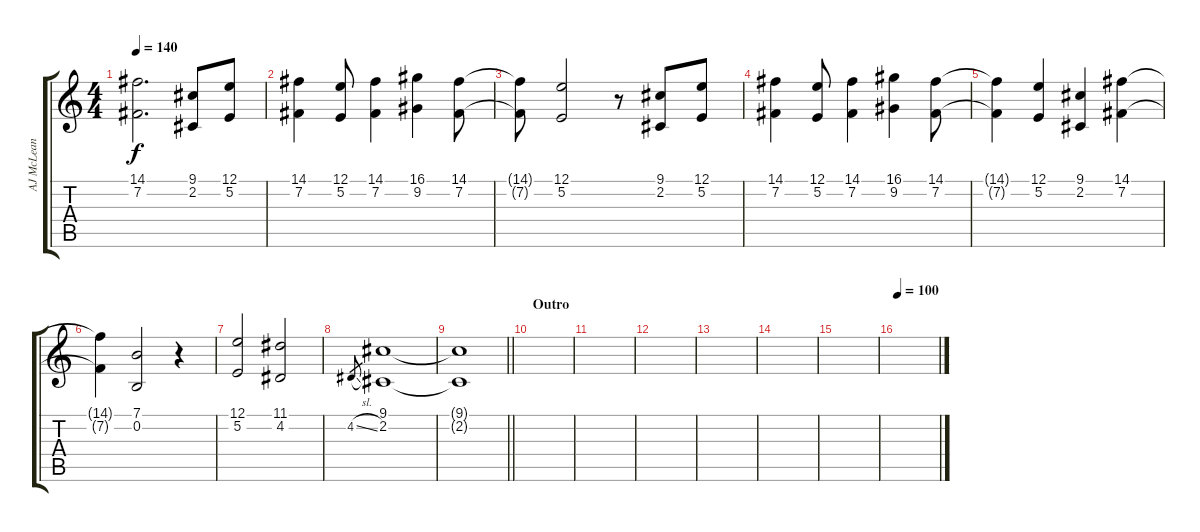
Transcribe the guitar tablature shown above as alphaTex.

\track ("AJ McLean - Vocals" "AJ McLean ") {instrument baritonesax}
\staff {score tabs}
\tuning (E4 B3 G3 D3 A2 E2) {hide}
\ts (4 4)
\tempo 140
\clef g2
\ks c
(14.1{t} 7.2{t}).2{d dy f} (9.1 2.2).8 (12.1 5.2).8 |
(14.1 7.2).4 (12.1 5.2).8 (14.1 7.2).4 (16.1 9.2).4 (14.1 7.2).8 |
(14.1{t} 7.2{t}).8 (12.1 5.2).2 r.8 (9.1 2.2).8 (12.1 5.2).8 |
(14.1 7.2).4 (12.1 5.2).8 (14.1 7.2).4 (16.1 9.2).4 (14.1 7.2).8 |
(14.1{t} 7.2{t}).4 (12.1 5.2).4 (9.1 2.2).4 (14.1 7.2).4 |
(14.1{t} 7.2{t}).4 (7.1 0.2).2 r.4 |
(12.1 5.2).2 (11.1 4.2).2 |
4.2{sl}.8{gr} (9.1 2.2).1 |
\barLineRight lightlight
(9.1{t} 2.2{t}).1 |
\section ("" "Outro")
|
|
|
|
|
|
\tempo 100
